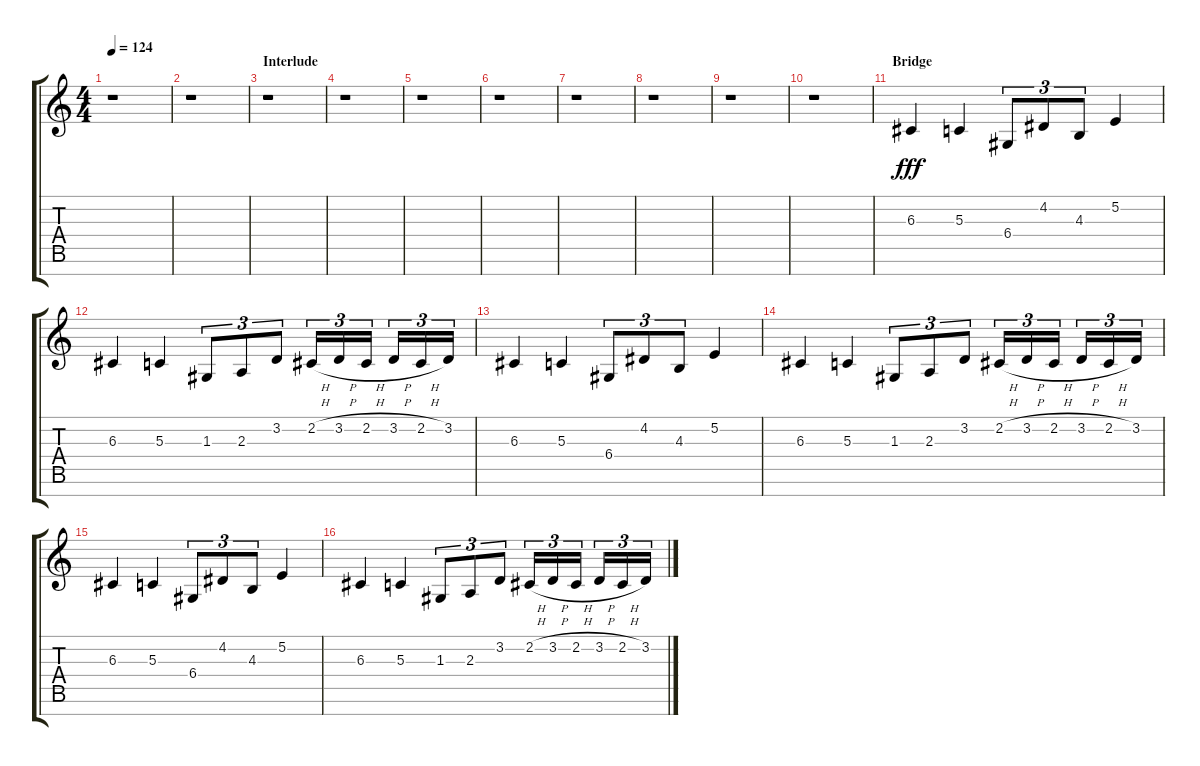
\track "" {instrument stringensemble1}
\staff {score tabs}
\tuning (E4 B3 G3 D3 A2 E2 B1) {hide}
\ts (4 4)
\tempo 124
\clef g2
\ks c
r.1{dy f} |
r.1 |
\section ("" "Interlude")
r.1 |
r.1 |
r.1 |
r.1 |
r.1 |
r.1 |
r.1 |
r.1 |
\section ("" "Bridge")
6.3.4{dy fff volume 14 balance 8 instrument churchorgan} 5.3.4 6.4.8{tu (3 2)} 4.2.8{tu (3 2)} 4.3.8{tu (3 2)} 5.2.4 |
6.3.4 5.3.4 1.3.8{tu (3 2)} 2.3.8{tu (3 2)} 3.2.8{tu (3 2)} 2.2{h}.16{tu (3 2)} 3.2{h}.16{tu (3 2)} 2.2{h}.16{tu (3 2)} 3.2{h}.16{tu (3 2)} 2.2{h}.16{tu (3 2)} 3.2.16{tu (3 2)} |
6.3.4 5.3.4 6.4.8{tu (3 2)} 4.2.8{tu (3 2)} 4.3.8{tu (3 2)} 5.2.4 |
6.3.4 5.3.4 1.3.8{tu (3 2)} 2.3.8{tu (3 2)} 3.2.8{tu (3 2)} 2.2{h}.16{tu (3 2)} 3.2{h}.16{tu (3 2)} 2.2{h}.16{tu (3 2)} 3.2{h}.16{tu (3 2)} 2.2{h}.16{tu (3 2)} 3.2.16{tu (3 2)} |
6.3.4 5.3.4 6.4.8{tu (3 2)} 4.2.8{tu (3 2)} 4.3.8{tu (3 2)} 5.2.4 |
6.3.4 5.3.4 1.3.8{tu (3 2)} 2.3.8{tu (3 2)} 3.2.8{tu (3 2)} 2.2{h}.16{tu (3 2)} 3.2{h}.16{tu (3 2)} 2.2{h}.16{tu (3 2)} 3.2{h}.16{tu (3 2)} 2.2{h}.16{tu (3 2)} 3.2.16{tu (3 2)}
